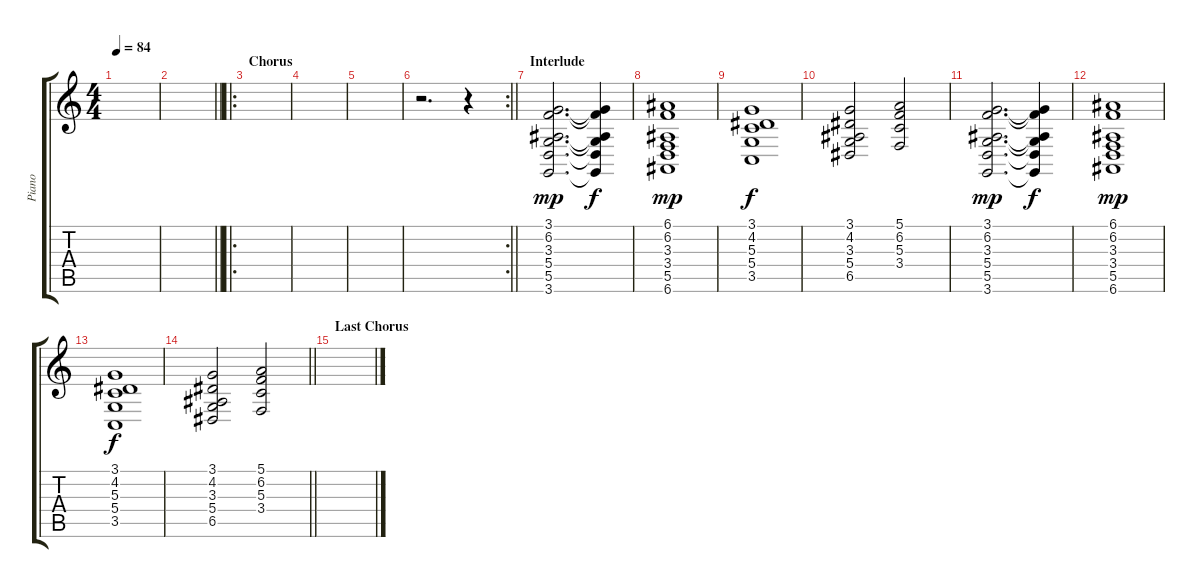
\track ("Piano" "Piano") {instrument acousticgrandpiano}
\staff {score tabs}
\tuning (E4 B3 G3 D3 A2 E2) {hide}
\ts (4 4)
\tempo 84
\clef g2
\ks c
|
\barLineRight lightlight
|
\ro
\section ("" "Chorus")
|
|
|
\rc 2
\barLineRight lightlight
r.2{d} r.4{volume 16} |
\section ("" "Interlude")
(3.1 6.2 3.3 5.4 5.5 3.6).2{d dy mp instrument pad2warm} (3.1{t} 6.2{t} 3.3{t} 5.4{t} 5.5{t} 3.6{t}).4{dy f} |
(6.1 6.2 3.3 3.4 5.5 6.6).1{dy mp} |
(3.1 4.2 5.3 5.4 3.5).1{dy f} |
(3.1 4.2 3.3 5.4 6.5).2 (5.1 6.2 5.3 3.4).2 |
(3.1 6.2 3.3 5.4 5.5 3.6).2{d dy mp instrument pad2warm} (3.1{t} 6.2{t} 3.3{t} 5.4{t} 5.5{t} 3.6{t}).4{dy f} |
(6.1 6.2 3.3 3.4 5.5 6.6).1{dy mp} |
(3.1 4.2 5.3 5.4 3.5).1{dy f} |
\barLineRight lightlight
(3.1 4.2 3.3 5.4 6.5).2 (5.1 6.2 5.3 3.4).2 |
\section ("" "Last Chorus")
